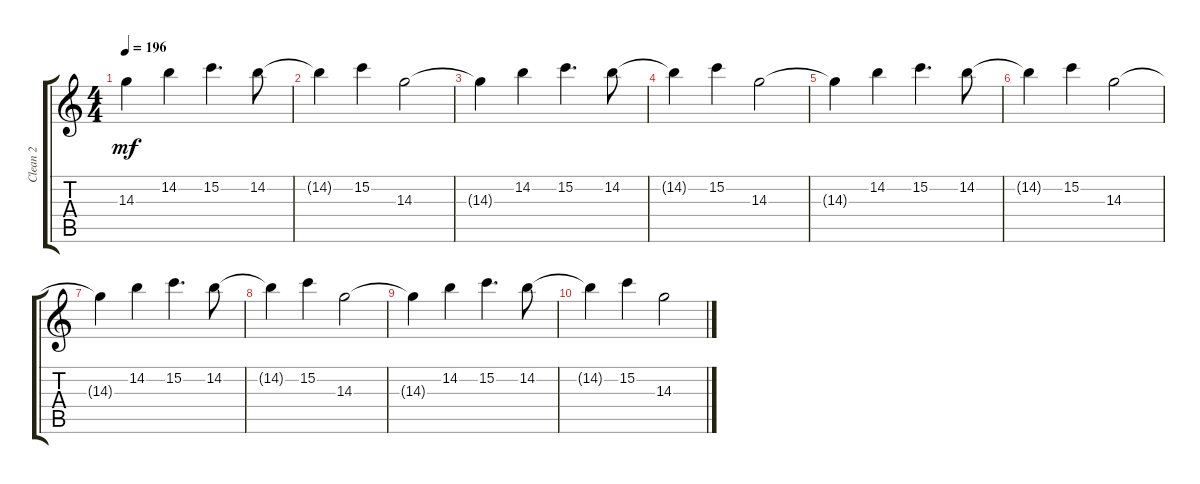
\track ("Clean 2" "Clean 2") {instrument electricguitarclean}
\staff {score tabs}
\tuning (D4 A3 F3 C3 G2 C2) {hide}
\ts (4 4)
\tempo 196
\clef g2
\ks aminor
14.3{t}.4{dy mf} 14.2.4 15.2.4{d} 14.2.8 |
14.2{t}.4 15.2.4 14.3.2 |
14.3{t}.4 14.2.4 15.2.4{d} 14.2.8 |
14.2{t}.4 15.2.4 14.3.2 |
14.3{t}.4 14.2.4 15.2.4{d} 14.2.8 |
14.2{t}.4 15.2.4 14.3.2 |
14.3{t}.4 14.2.4 15.2.4{d} 14.2.8 |
14.2{t}.4 15.2.4 14.3.2 |
14.3{t}.4 14.2.4 15.2.4{d} 14.2.8 |
14.2{t}.4 15.2.4 14.3.2
